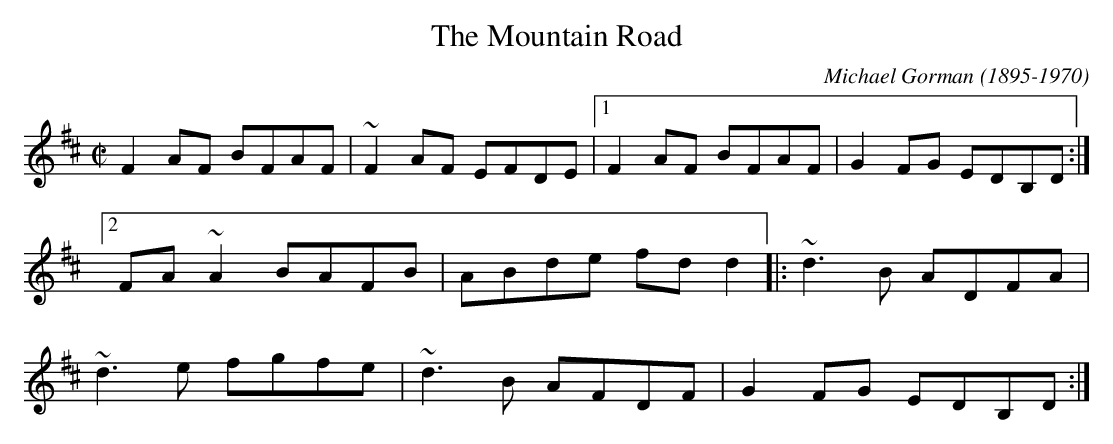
X:1
T:Mountain Road, The
C:Michael Gorman (1895-1970)
E:13
M:C|
K:D
\bigskip
F2AF BFAF|~F2AF EFDE|1 F2AF BFAF|G2FG EDB,D:|2 FA~A2 BAFB|ABde fd d2\
|:~d3B ADFA|~d3e fgfe|~d3B AFDF|G2FG EDB,D:|**
